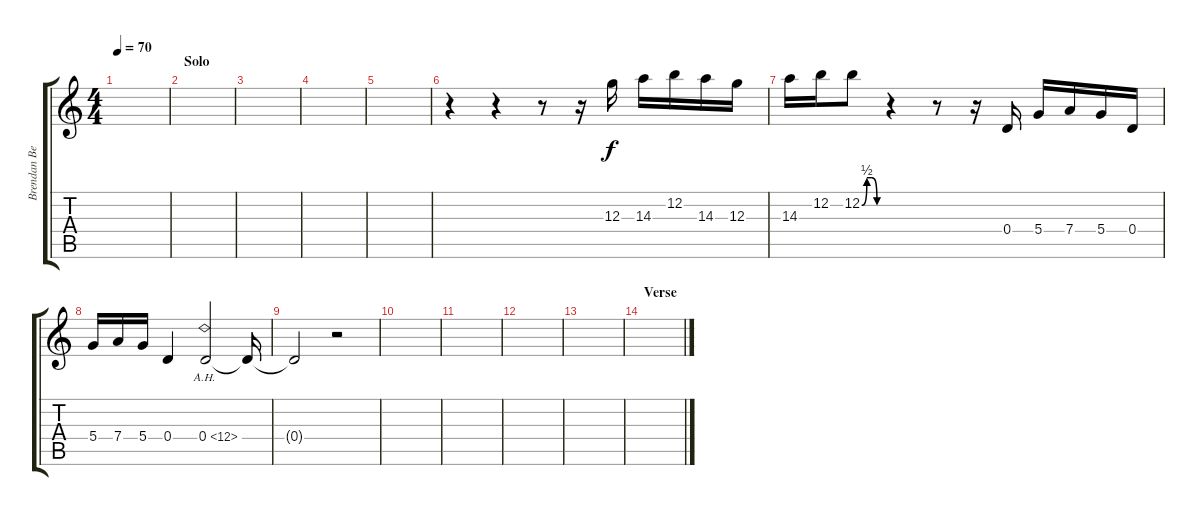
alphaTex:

\track ("Brendan Benson (2nd Lead Guitar)" "Brendan Be") {instrument distortionguitar}
\staff {score tabs}
\tuning (E4 B3 G3 D3 A2 E2) {hide}
\ts (4 4)
\tempo 70
\clef g2
\ks c
|
\section ("" "Solo")
|
|
|
|
r.4 r.4 r.8 r.16 12.3.16 14.3.16 12.2.16 14.3.16 12.3.16 |
14.3.16 12.2.16 12.2{be (custom 0 0 15 2 30 2 45 0 60 0)}.8 r.4 r.8 r.16 0.4.16 5.4.16 7.4.16 5.4.16 0.4.16 |
5.4.16 7.4.16 5.4.16 0.4.4 0.4{ah 12}.2 0.4{t}.16 |
0.4{t}.2 r.2 |
|
|
|
|
\section ("" "Verse")
